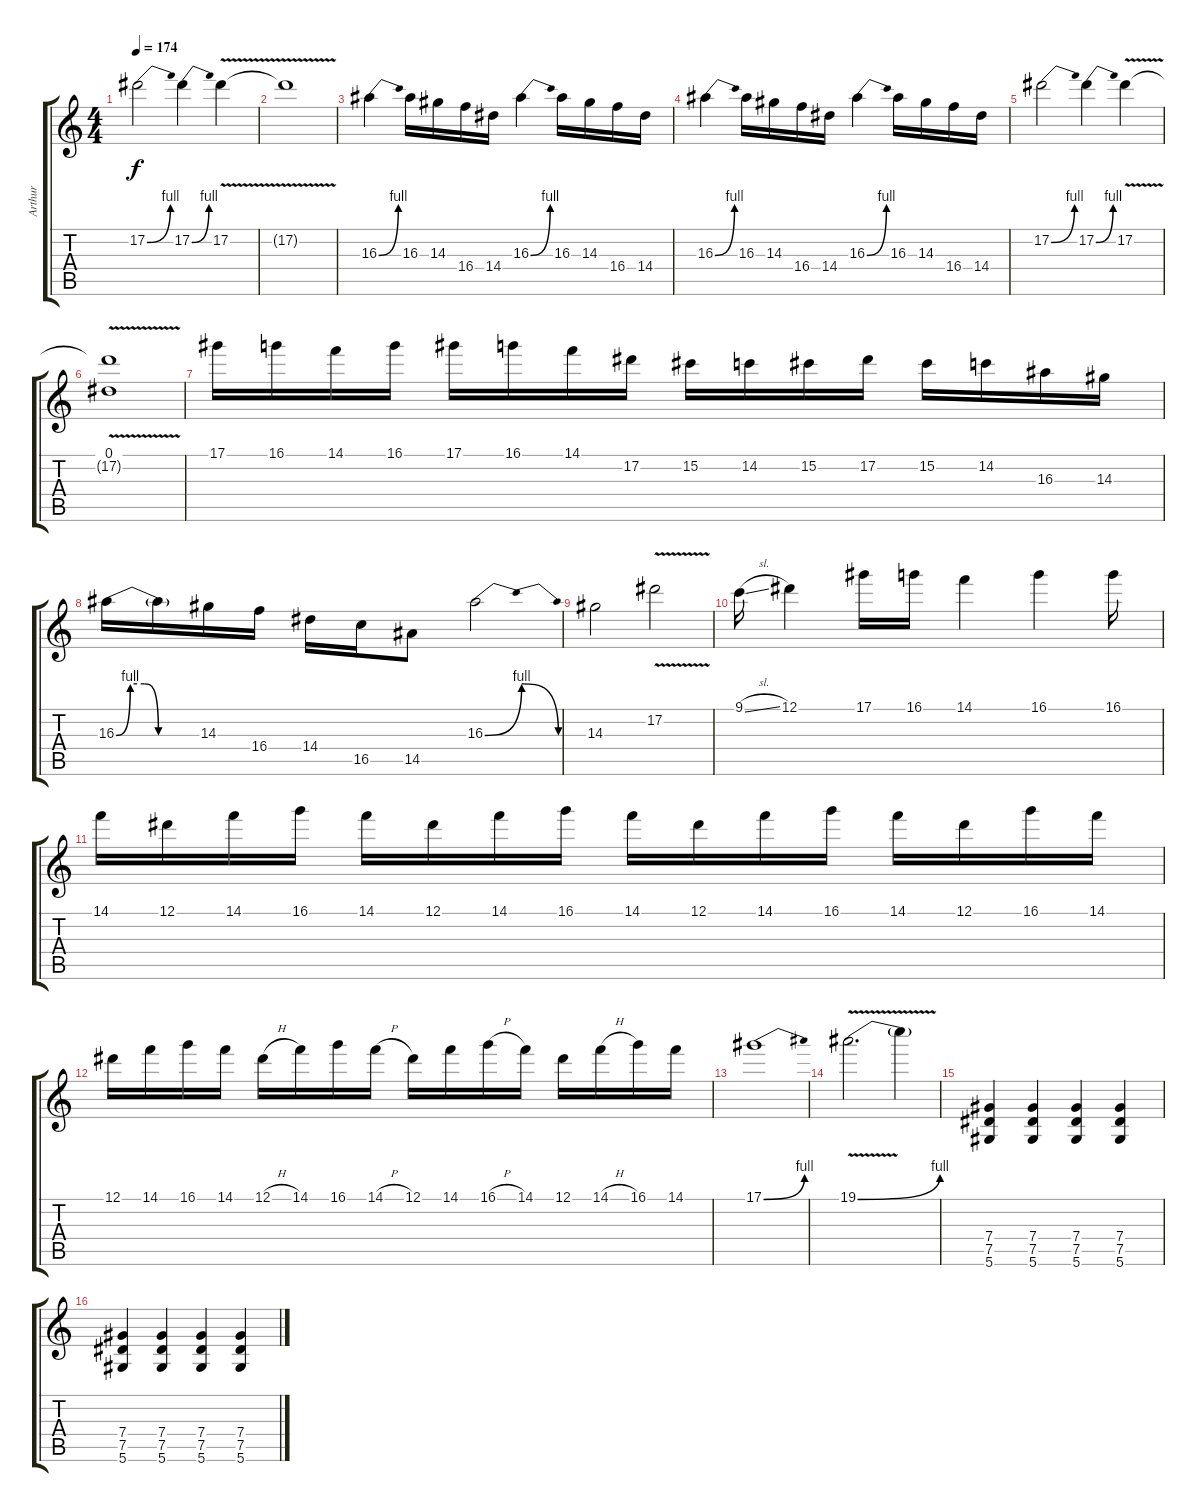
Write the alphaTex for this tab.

\track ("Arthur" "Arthur") {instrument overdrivenguitar}
\staff {score tabs}
\tuning (Eb4 Bb3 Gb3 Db3 Ab2 Eb2) {hide}
\ts (4 4)
\tempo 174
\clef g2
\ks c
17.2{be (bend 0 0 60 4)}.2{dy f} 17.2{be (bend 0 0 60 4)}.4 17.2{v}.4 |
17.2{t}.1 |
16.3{be (bend 0 0 60 4)}.4{volume 16 instrument distortionguitar} 16.3.16 14.3.16 16.4.16 14.4.16 16.3{be (bend 0 0 60 4)}.4 16.3.16 14.3.16 16.4.16 14.4.16 |
16.3{be (bend 0 0 60 4)}.4 16.3.16 14.3.16 16.4.16 14.4.16 16.3{be (bend 0 0 60 4)}.4 16.3.16 14.3.16 16.4.16 14.4.16 |
17.2{be (bend 0 0 60 4)}.2 17.2{be (bend 0 0 60 4)}.4 17.2{v}.4 |
(0.1 17.2{t}).1 |
17.1.16{volume 16 instrument distortionguitar} 16.1.16 14.1.16 16.1.16 17.1.16 16.1.16 14.1.16 17.2.16 15.2.16 14.2.16 15.2.16 17.2.16 15.2.16 14.2.16 16.3.16 14.3.16 |
16.3{be (custom 0 0 10 4 20 4 30 0 60 0)}.16 16.3{t}.16 14.3.16 16.4.16 14.4.16 16.5.16 14.5.8 16.3{be (bendrelease 0 0 10 4 13 4 60 0)}.2 |
14.3.2 17.2{v}.2 |
9.1{sl}.16 12.1.4 17.1.16 16.1.16 14.1.4 16.1.4 16.1.16 |
14.1.16 12.1.16 14.1.16 16.1.16 14.1.16 12.1.16 14.1.16 16.1.16 14.1.16 12.1.16 14.1.16 16.1.16 14.1.16 12.1.16 16.1.16 14.1.16 |
12.1.16 14.1.16 16.1.16 14.1.16 12.1{h}.16 14.1.16 16.1.16 14.1{h}.16 12.1.16 14.1.16 16.1{h}.16 14.1.16 12.1.16 14.1{h}.16 16.1.16 14.1.16 |
17.1{be (bend 0 0 60 4)}.1 |
19.1{be (bend 0 0 60 4) v}.2{d} 19.1{t}.4 |
(7.4 7.5 5.6).4{volume 13} (7.4 7.5 5.6).4 (7.4 7.5 5.6).4 (7.4 7.5 5.6).4 |
(7.4 7.5 5.6).4 (7.4 7.5 5.6).4 (7.4 7.5 5.6).4 (7.4 7.5 5.6).4
